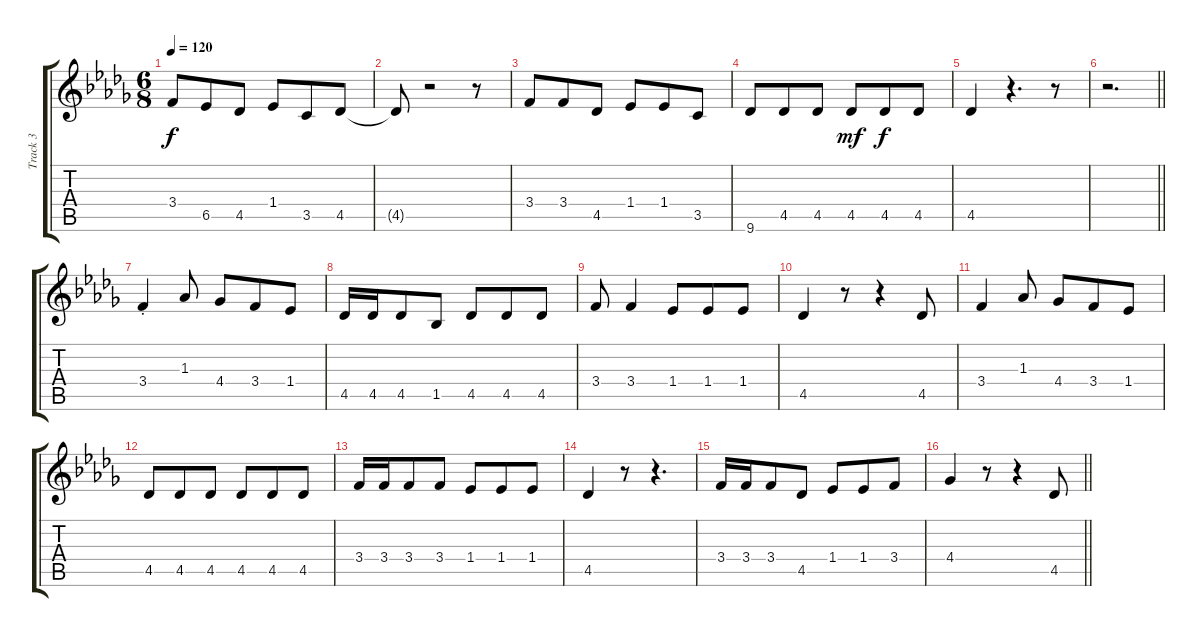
\track ("Track 3" "Track 3") {instrument altosax}
\staff {score tabs}
\tuning (E5 B4 G4 D4 A3 E3) {hide}
\ts (6 8)
\tempo 120
\clef g2
\ks db
3.4.8{dy f} 6.5.8 4.5.8 1.4.8 3.5.8 4.5.8 |
4.5{t}.8 r.2 r.8 |
3.4.8 3.4.8 4.5.8 1.4.8 1.4.8 3.5.8 |
9.6.8 4.5.8 4.5.8 4.5.8{dy mf} 4.5.8{dy f} 4.5.8 |
4.5.4 r.4{d} r.8 |
\barLineRight lightlight
r.2{d} |
3.4{st}.4 1.3.8 4.4.8 3.4.8 1.4.8 |
4.5.16 4.5.16 4.5.8 1.5.8 4.5.8 4.5.8 4.5.8 |
3.4.8 3.4.4 1.4.8 1.4.8 1.4.8 |
4.5.4 r.8 r.4 4.5.8 |
3.4.4 1.3.8 4.4.8 3.4.8 1.4.8 |
4.5.8 4.5.8 4.5.8 4.5.8 4.5.8 4.5.8 |
3.4.16 3.4.16 3.4.8 3.4.8 1.4.8 1.4.8 1.4.8 |
4.5.4 r.8 r.4{d} |
3.4.16 3.4.16 3.4.8 4.5.8 1.4.8 1.4.8 3.4.8 |
\barLineRight lightlight
4.4.4 r.8 r.4 4.5.8
